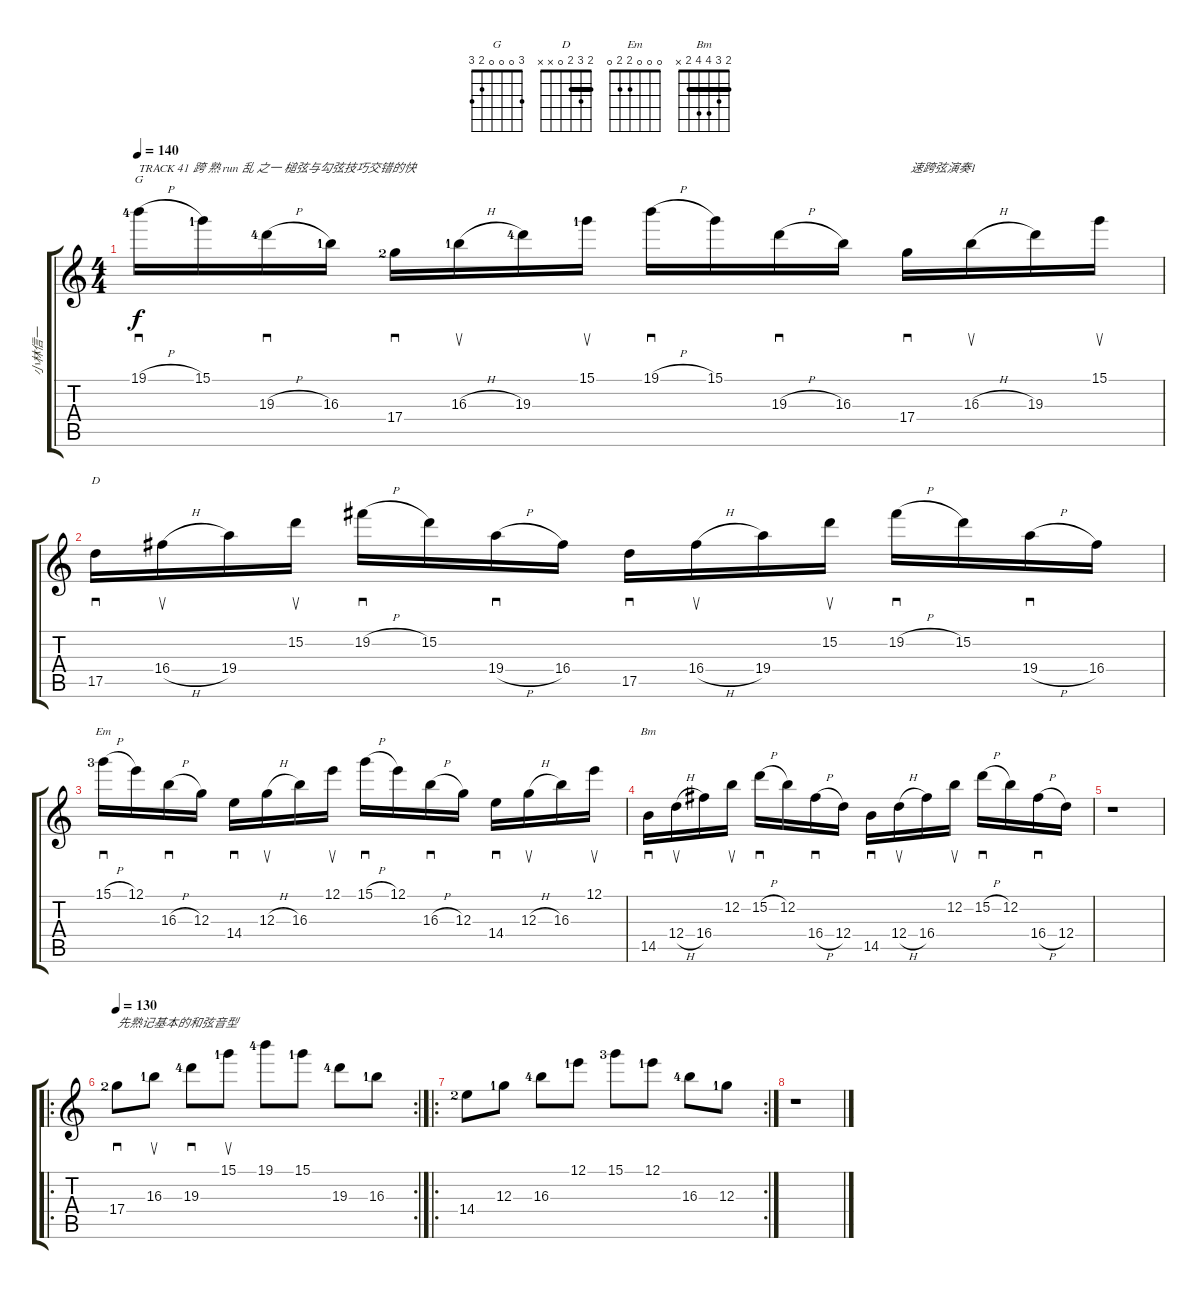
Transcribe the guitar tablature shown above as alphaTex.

\track ("小林信一" "小林信一") {instrument overdrivenguitar}
\staff {score tabs}
\tuning (E4 B3 G3 D3 A2 E2) {hide}
\chord ("G" 3 0 0 0 2 3)
\chord ("D" 2 3 2 0 x x) {barre 2}
\chord ("Em" 0 0 0 2 2 0)
\chord ("Bm" 2 3 4 4 2 x) {barre 2}
\ts (4 4)
\tempo 140
\clef g2
\ks c
19.1{h lf 5}.16{sd ch "G" txt "TRACK 41 跨 熟 run 乱 之一 槌弦与勾弦技巧交错的快" dy f} 15.1{lf 2}.16 19.3{h lf 5}.16{sd} 16.3{lf 2}.16 17.4{lf 3}.16{sd} 16.3{h lf 2}.16{su} 19.3{lf 5}.16 15.1{lf 2}.16{su} 19.1{h}.16{sd} 15.1.16 19.3{h}.16{sd} 16.3.16 17.4.16{sd txt " 速跨弦演奏1"} 16.3{h}.16{su} 19.3.16 15.1.16{su} |
17.5.16{sd ch "D"} 16.4{h}.16{su} 19.4.16 15.2.16{su} 19.2{h}.16{sd} 15.2.16 19.4{h}.16{sd} 16.4.16 17.5.16{sd} 16.4{h}.16{su} 19.4.16 15.2.16{su} 19.2{h}.16{sd} 15.2.16 19.4{h}.16{sd} 16.4.16 |
15.1{h lf 4}.16{sd ch "Em"} 12.1.16 16.3{h}.16{sd} 12.3.16 14.4.16{sd} 12.3{h}.16{su} 16.3.16 12.1.16{su} 15.1{h}.16{sd} 12.1.16 16.3{h}.16{sd} 12.3.16 14.4.16{sd} 12.3{h}.16{su} 16.3.16 12.1.16{su} |
14.5.16{sd ch "Bm"} 12.4{h}.16{su} 16.4.16 12.2.16{su} 15.2{h}.16{sd} 12.2.16 16.4{h}.16{sd} 12.4.16 14.5.16{sd} 12.4{h}.16{su} 16.4.16 12.2.16{su} 15.2{h}.16{sd} 12.2.16 16.4{h}.16{sd} 12.4.16 |
r.1 |
\ro
\rc 2
\tempo 130
17.4{lf 3}.8{sd txt "先熟记基本的和弦音型"} 16.3{lf 2}.8{su} 19.3{lf 5}.8{sd} 15.1{lf 2}.8{su} 19.1{lf 5}.8 15.1{lf 2}.8 19.3{lf 5}.8 16.3{lf 2}.8 |
\ro
\rc 2
14.4{lf 3}.8 12.3{lf 2}.8 16.3{lf 5}.8 12.1{lf 2}.8 15.1{lf 4}.8 12.1{lf 2}.8 16.3{lf 5}.8 12.3{lf 2}.8 |
r.1
